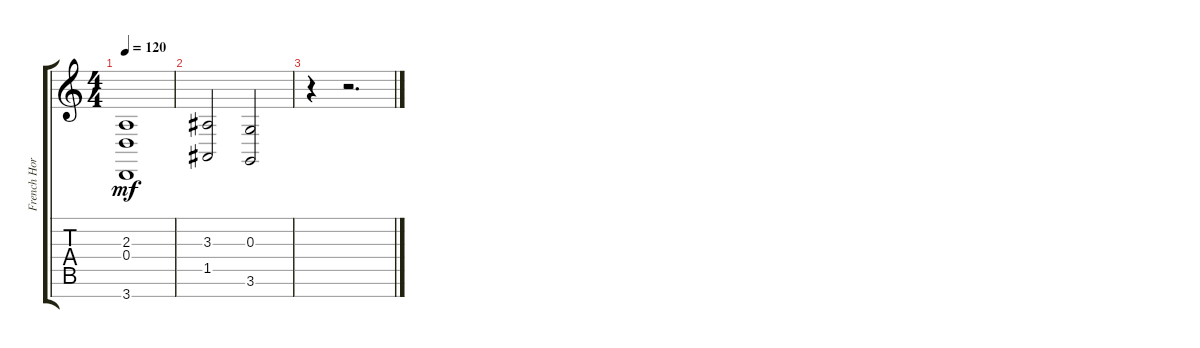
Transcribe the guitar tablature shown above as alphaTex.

\track ("French Horn" "French Hor") {instrument frenchhorn}
\staff {score tabs}
\tuning (E4 B3 G3 D3 A2 E2 B1) {hide}
\ts (4 4)
\tempo 120
\clef g2
\ks c
(2.3{t} 0.4{t} 3.7{t}).1{dy mf} |
(3.3 1.5).2 (0.3 3.6).2 |
r.4 r.2{d}
